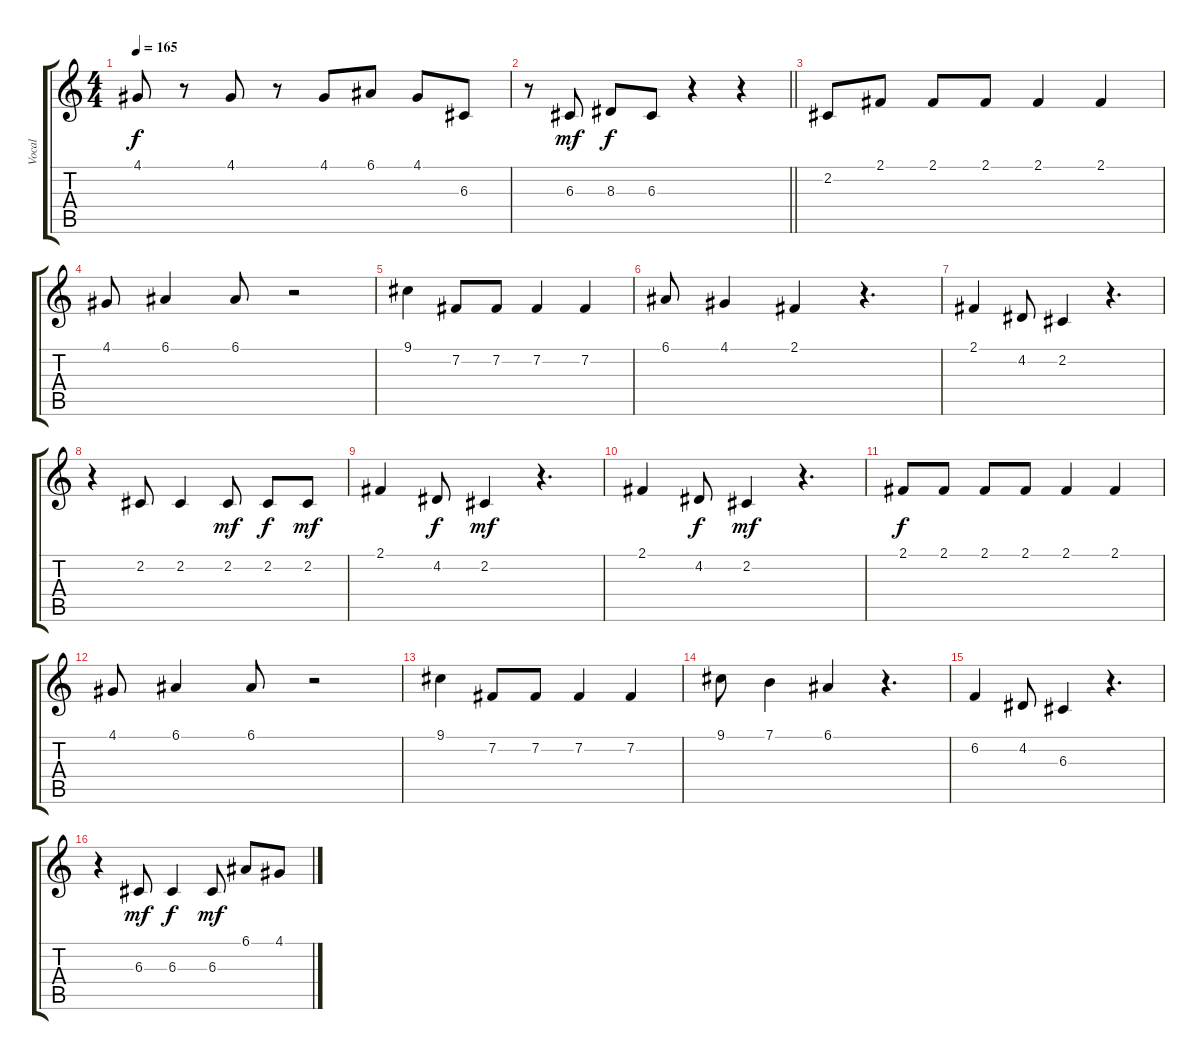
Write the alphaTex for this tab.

\track ("Vocal" "Vocal") {instrument lead2sawtooth}
\staff {score tabs}
\tuning (E4 B3 G3 D3 A2 E2) {hide}
\ts (4 4)
\tempo 165
\clef g2
\ks c
4.1.8{dy f} r.8 4.1.8 r.8 4.1.8 6.1.8 4.1.8 6.3.8 |
\barLineRight lightlight
r.8 6.3.8{dy mf} 8.3.8{dy f} 6.3.8 r.4 r.4 |
2.2.8 2.1.8 2.1.8 2.1.8 2.1.4 2.1.4 |
4.1.8 6.1.4 6.1.8 r.2 |
9.1.4 7.2.8 7.2.8 7.2.4 7.2.4 |
6.1.8 4.1.4 2.1.4 r.4{d} |
2.1.4 4.2.8 2.2.4 r.4{d} |
r.4 2.2.8 2.2.4 2.2.8{dy mf} 2.2.8{dy f} 2.2.8{dy mf} |
2.1.4 4.2.8{dy f} 2.2.4{dy mf} r.4{d} |
2.1.4 4.2.8{dy f} 2.2.4{dy mf} r.4{d} |
2.1.8{dy f} 2.1.8 2.1.8 2.1.8 2.1.4 2.1.4 |
4.1.8 6.1.4 6.1.8 r.2 |
9.1.4 7.2.8 7.2.8 7.2.4 7.2.4 |
9.1.8 7.1.4 6.1.4 r.4{d} |
6.2.4 4.2.8 6.3.4 r.4{d} |
r.4 6.3.8{dy mf} 6.3.4{dy f} 6.3.8{dy mf} 6.1.8 4.1.8
